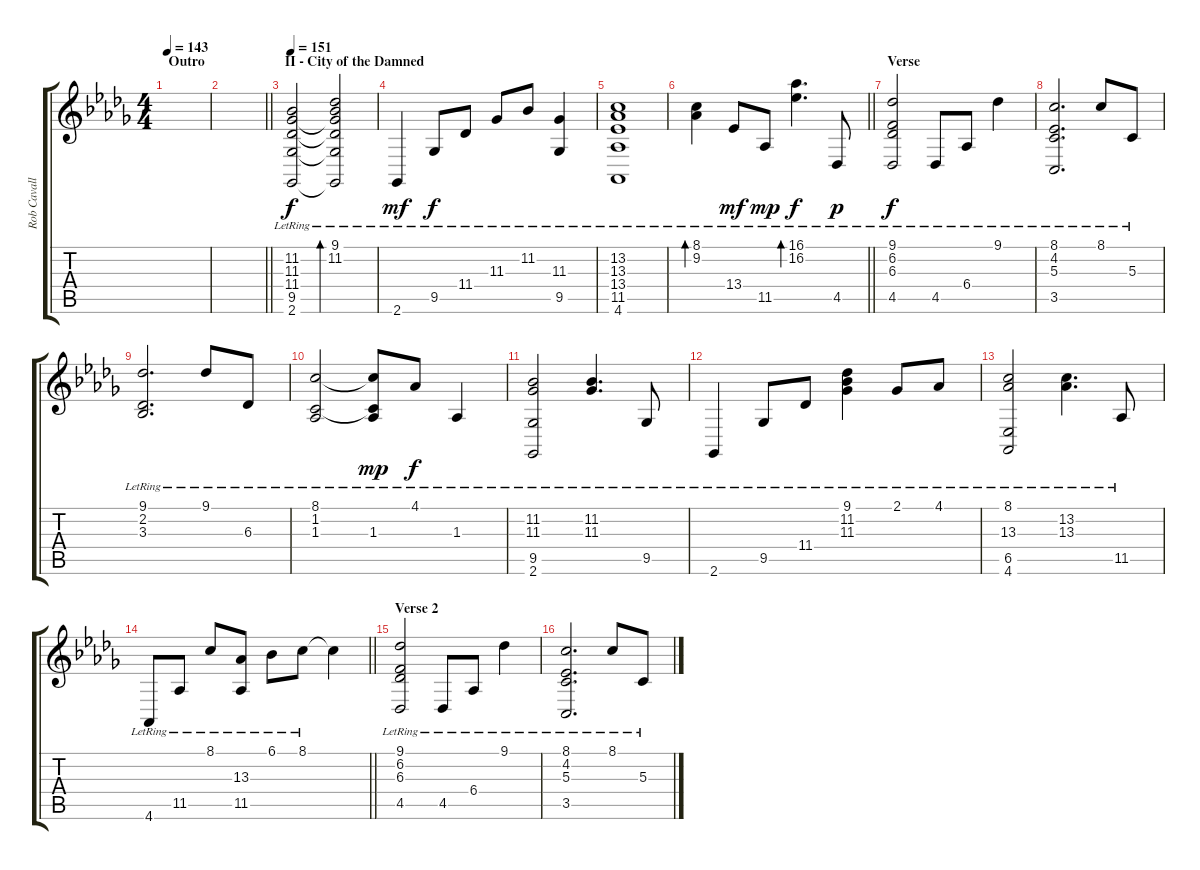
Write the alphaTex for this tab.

\track ("Rob Cavallo" "Rob Cavall") {instrument acousticgrandpiano}
\staff {score tabs}
\tuning (E4 B3 G3 D3 A2 E2) {hide}
\ts (4 4)
\section ("" "Outro")
\tempo 143
\clef g2
\ks db
|
\barLineRight lightlight
|
\section ("" "II - City of the Damned")
\tempo 151
(11.2{lr} 11.3{lr} 11.4{lr} 9.5{lr} 2.6{lr}).2 (9.1{lr} 11.2{lr} 11.3{t} 11.4{t} 9.5{t} 2.6{t}).2{bd 240 dy f} |
2.6{lr}.4{dy mf} 9.5{lr}.8{dy f} 11.4{lr}.8 11.3{lr}.8 11.2{lr}.8 (11.3{lr} 9.5{lr}).4 |
(13.2{lr} 13.3{lr} 13.4{lr} 11.5{lr} 4.6{lr}).1 |
\barLineRight lightlight
(8.1{lr} 9.2{lr}).4{bd 240} 13.4{lr}.8{dy mf} 11.5{lr}.8{dy mp} (16.1{lr} 16.2{lr}).4{d bd 240 dy f} 4.5{lr}.8{dy p} |
\section ("" "Verse")
(9.1{lr} 6.2{lr} 6.3{lr} 4.5{lr}).2{dy f} 4.5{lr}.8 6.4{lr}.8 9.1{lr}.4 |
(8.1{lr} 4.2{lr} 5.3{lr} 3.5{lr}).2{d} 8.1{lr}.8 5.3{lr}.8 |
(9.1{lr} 2.2{lr} 3.3{lr}).2{d} 9.1{lr}.8 6.3{lr}.8 |
(8.1{lr} 1.2{lr} 1.3{lr}).2 (8.1{t} 1.2{t} 1.3{lr}).8{dy mp} 4.1{lr}.8{dy f} 1.3{lr}.4 |
(11.2{lr} 11.3{lr} 9.5{lr} 2.6{lr}).2 (11.2{lr} 11.3{lr}).4{d} 9.5{lr}.8 |
2.6{lr}.4 9.5{lr}.8 11.4{lr}.8 (9.1{lr} 11.2{lr} 11.3{lr}).4 2.1{lr}.8 4.1{lr}.8 |
(8.1{lr} 13.3{lr} 6.5{lr} 4.6{lr}).2 (13.2{lr} 13.3{lr}).4{d} 11.5{lr}.8 |
\barLineRight lightlight
4.6{lr}.8 11.5{lr}.8 8.1{lr}.8 (13.3{lr} 11.5{lr}).8 6.1{lr}.8 8.1{lr}.8 8.1{t}.4 |
\section ("" "Verse 2")
(9.1{lr} 6.2{lr} 6.3{lr} 4.5{lr}).2 4.5{lr}.8 6.4{lr}.8 9.1{lr}.4 |
(8.1{lr} 4.2{lr} 5.3{lr} 3.5{lr}).2{d} 8.1{lr}.8 5.3{lr}.8
